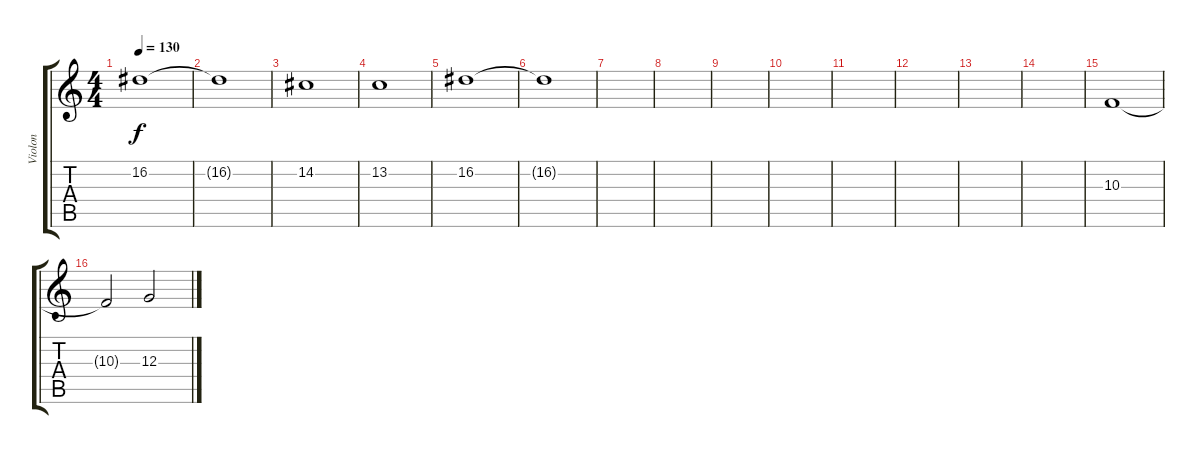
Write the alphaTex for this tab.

\track ("Violon" "Violon") {instrument violin}
\staff {score tabs}
\tuning (E4 B3 G3 D3 A2 E2) {hide}
\ts (4 4)
\tempo 130
\clef g2
\ks c
16.2.1{dy f} |
16.2{t}.1 |
14.2.1 |
13.2.1 |
16.2.1 |
16.2{t}.1 |
|
|
|
|
|
|
|
|
10.3.1 |
10.3{t}.2 12.3.2
